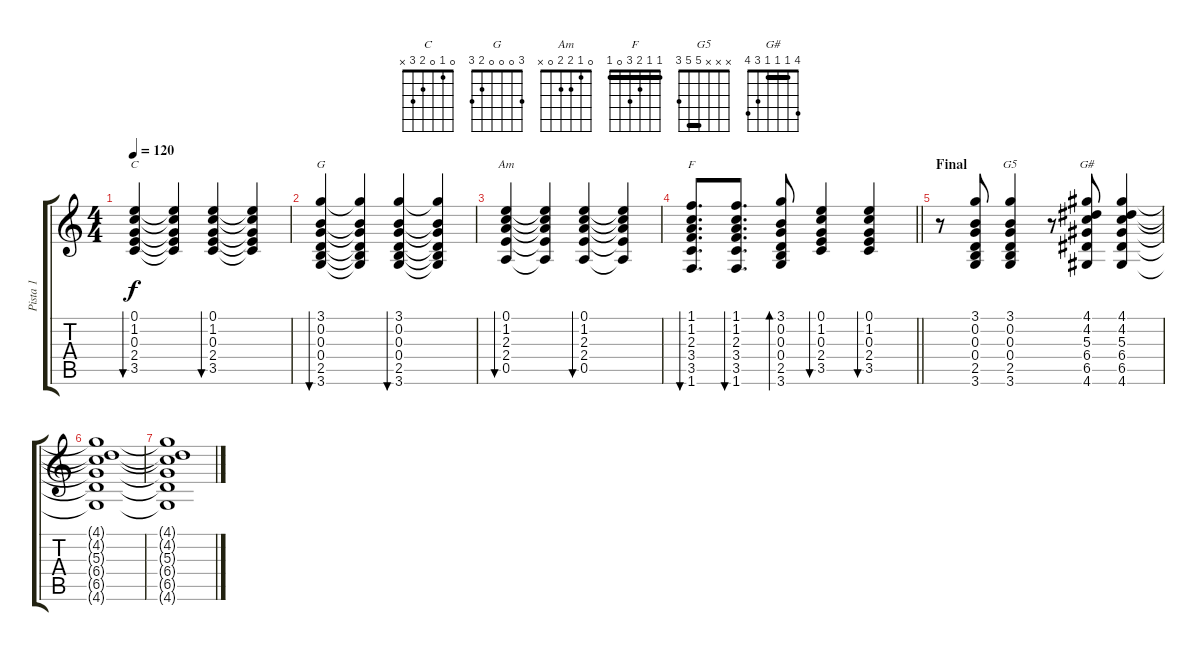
\track ("Pista 1" "Pista 1") {instrument acousticguitarnylon}
\staff {score tabs}
\tuning (E4 B3 G3 D3 A2 E2) {hide}
\chord ("C" 0 1 0 2 3 x)
\chord ("G" 3 0 0 0 2 3)
\chord ("Am" 0 1 2 2 0 x)
\chord ("F" 1 1 2 3 0 1) {barre 1}
\chord ("G5" x x x 5 5 3) {barre 5}
\chord ("G#" 4 1 1 1 3 4) {barre 1}
\ts (4 4)
\tempo 120
\clef g2
\ks c
(0.1 1.2 0.3 2.4 3.5).4{bu 60 ch "C" dy f} (0.1{t} 1.2{t} 0.3{t} 2.4{t} 3.5{t}).4 (0.1 1.2 0.3 2.4 3.5).4{bu 60} (0.1{t} 1.2{t} 0.3{t} 2.4{t} 3.5{t}).4 |
(3.1 0.2 0.3 0.4 2.5 3.6).4{bu 60 ch "G"} (3.1{t} 0.2{t} 0.3{t} 0.4{t} 2.5{t} 3.6{t}).4 (3.1 0.2 0.3 0.4 2.5 3.6).4{bu 60} (3.1{t} 0.2{t} 0.3{t} 0.4{t} 2.5{t} 3.6{t}).4 |
(0.1 1.2 2.3 2.4 0.5).4{bu 60 ch "Am"} (0.1{t} 1.2{t} 2.3{t} 2.4{t} 0.5{t}).4 (0.1 1.2 2.3 2.4 0.5).4{bu 60} (0.1{t} 1.2{t} 2.3{t} 2.4{t} 0.5{t}).4 |
\barLineRight lightlight
(1.1 1.2 2.3 3.4 3.5 1.6).8{d bu 60 ch "F"} (1.1 1.2 2.3 3.4 3.5 1.6).8{d bu 60} (3.1 0.2 0.3 0.4 2.5 3.6).8{bd 60} (0.1 1.2 0.3 2.4 3.5).4{bu 60} (0.1 1.2 0.3 2.4 3.5).4{bu 60} |
\section ("" "Final")
r.8 (3.1 0.2 0.3 0.4 2.5 3.6).8 (3.1 0.2 0.3 0.4 2.5 3.6).4{ch "G5"} r.8 (4.1 4.2 5.3 6.4 6.5 4.6).8{ch "G#"} (4.1 4.2 5.3 6.4 6.5 4.6).4{volume 0} |
(4.1{t} 4.2{t} 5.3{t} 6.4{t} 6.5{t} 4.6{t}).1 |
(4.1{t} 4.2{t} 5.3{t} 6.4{t} 6.5{t} 4.6{t}).1
